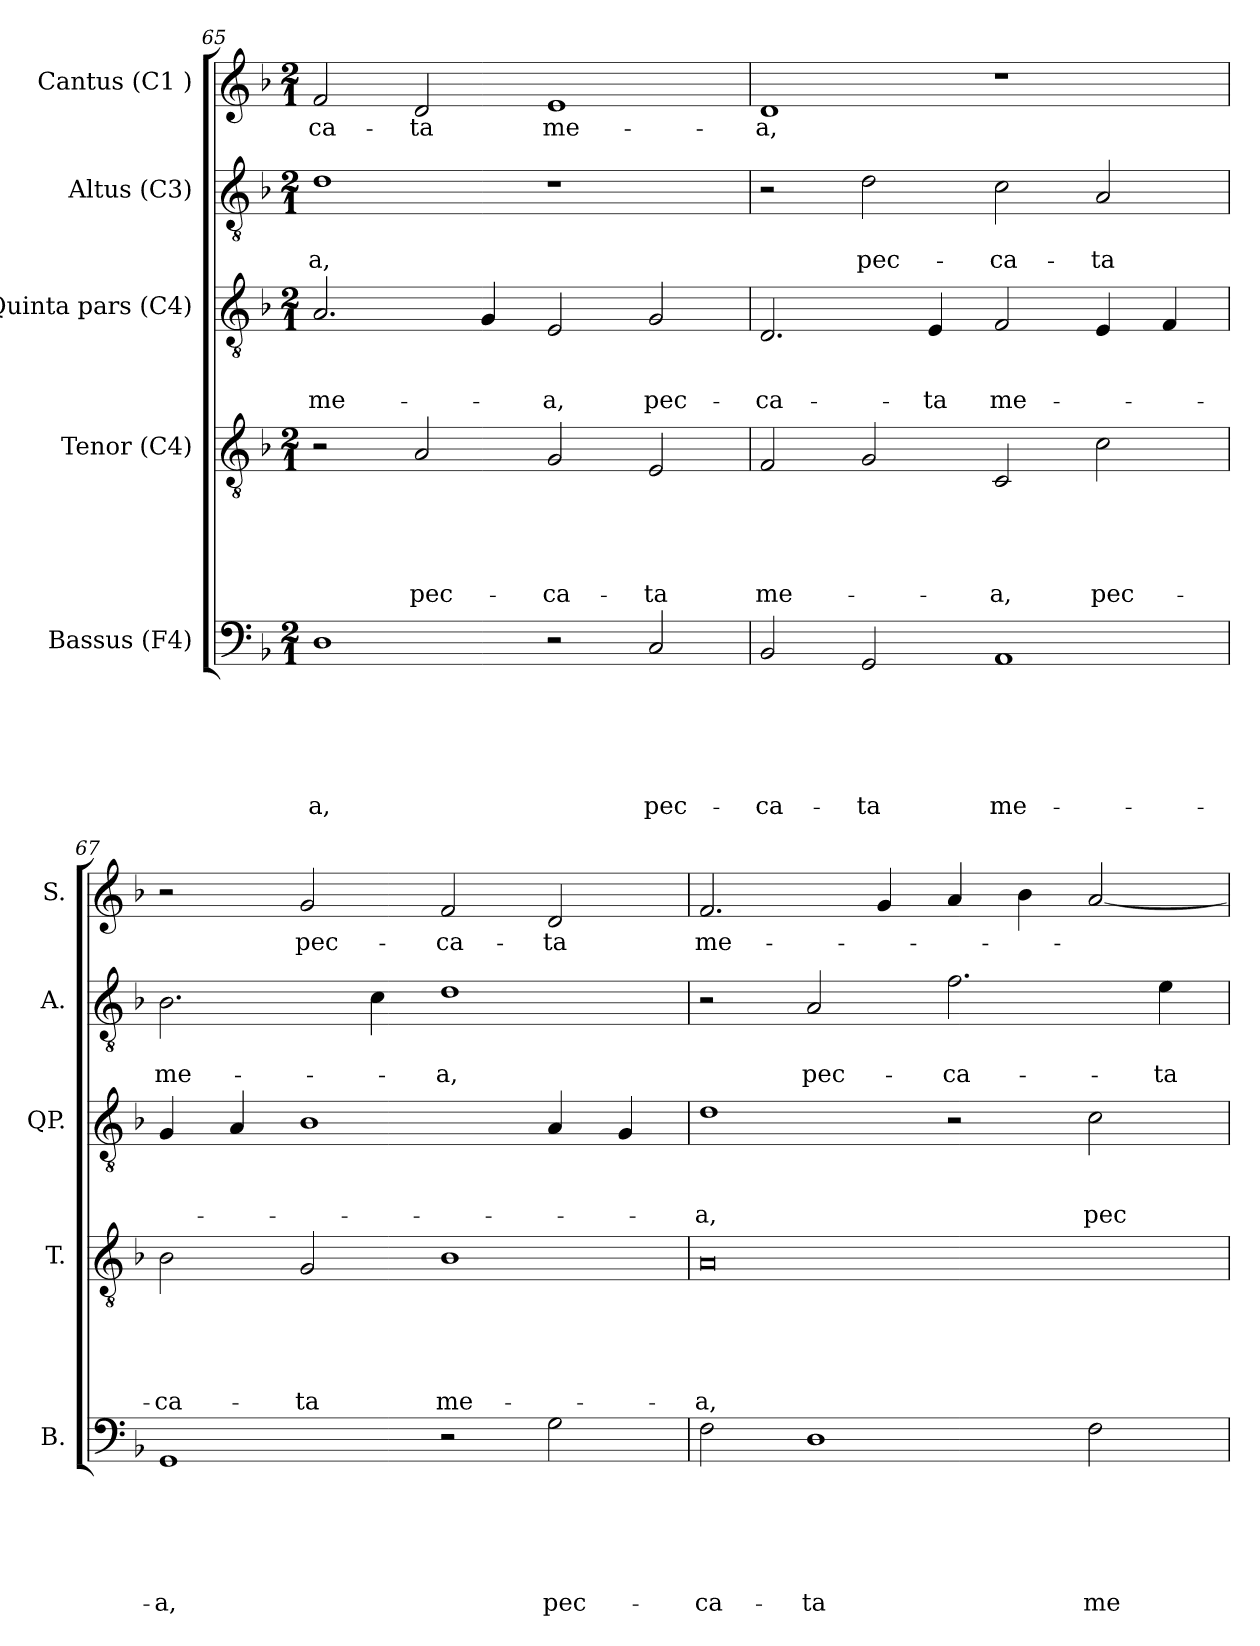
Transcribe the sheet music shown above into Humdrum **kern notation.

**kern	**text	**text	**text	**text	**text	**text	**kern	**text	**text	**text	**text	**text	**kern	**text	**text	**text	**kern	**text	**text	**kern	**text
*part5	*part5	*part5	*part5	*part5	*part5	*part5	*part4	*part4	*part4	*part4	*part4	*part4	*part3	*part3	*part3	*part3	*part2	*part2	*part2	*part1	*part1
*staff5	*staff5	*staff5	*staff5	*staff5	*staff5	*staff5	*staff4	*staff4	*staff4	*staff4	*staff4	*staff4	*staff3	*staff3	*staff3	*staff3	*staff2	*staff2	*staff2	*staff1	*staff1
*I"Bassus (F4)	*	*	*	*	*	*	*I"Tenor (C4)	*	*	*	*	*	*I"Quinta pars (C4)	*	*	*	*I"Altus (C3)	*	*	*I"Cantus (C1 )	*
*I'B.	*	*	*	*	*	*	*I'T.	*	*	*	*	*	*I'QP.	*	*	*	*I'A.	*	*	*I'S.	*
*clefF4	*	*	*	*	*	*	*clefGv2	*	*	*	*	*	*clefGv2	*	*	*	*clefGv2	*	*	*clefG2	*
*k[b-]	*	*	*	*	*	*	*k[b-]	*	*	*	*	*	*k[b-]	*	*	*	*k[b-]	*	*	*k[b-]	*
*F:	*	*	*	*	*	*	*F:	*	*	*	*	*	*F:	*	*	*	*F:	*	*	*F:	*
*M2/1	*	*	*	*	*	*	*M2/1	*	*	*	*	*	*M2/1	*	*	*	*M2/1	*	*	*M2/1	*
=65	=65	=65	=65	=65	=65	=65	=65	=65	=65	=65	=65	=65	=65	=65	=65	=65	=65	=65	=65	=65	=65
!	!	!	!	!	!	!LO:LY:b	!	!	!	!	!	!	!	!	!	!LO:LY:b	!	!	!LO:LY:b	!	!LO:LY:b:rj
1D	.	.	.	.	.	-a,	2r	.	.	.	.	.	2.A/	.	.	me-	1d	.	-a,	2f/	-ca-
!	!	!	!	!	!	!	!	!	!	!	!	!LO:LY:b:rj	!	!	!	!	!	!	!	!	!LO:LY:b:rj
.	.	.	.	.	.	.	2A/	.	.	.	.	pec-	.	.	.	.	.	.	.	2d/	-ta
.	.	.	.	.	.	.	.	.	.	.	.	.	4G/	.	.	.	.	.	.	.	.
!	!	!	!	!	!	!	!	!	!	!	!	!LO:LY:b:rj	!	!	!	!LO:LY:b	!	!	!	!	!LO:LY:b:rj
2r	.	.	.	.	.	.	2G/	.	.	.	.	-ca-	2E/	.	.	-a,	1r	.	.	1e	me-
!	!	!	!	!	!	!LO:LY:b	!	!	!	!	!	!LO:LY:b:rj	!	!	!	!LO:LY:b	!	!	!	!	!
2C/	.	.	.	.	.	pec-	2E/	.	.	.	.	-ta	2G/	.	.	pec-	.	.	.	.	.
=66	=66	=66	=66	=66	=66	=66	=66	=66	=66	=66	=66	=66	=66	=66	=66	=66	=66	=66	=66	=66	=66
!	!	!	!	!	!	!LO:LY:b	!	!	!	!	!	!LO:LY:b:rj	!	!	!	!LO:LY:b	!	!	!	!	!LO:LY:b:rj
2BB-/	.	.	.	.	.	-ca-	2F/	.	.	.	.	me-	2.D/	.	.	-ca-	2r	.	.	1d	-a,
!	!	!	!	!	!	!LO:LY:b	!	!	!	!	!	!	!	!	!	!	!	!	!LO:LY:b	!	!
2GG/	.	.	.	.	.	-ta	2G/	.	.	.	.	.	.	.	.	.	2d\	.	pec-	.	.
!	!	!	!	!	!	!	!	!	!	!	!	!	!	!	!	!LO:LY:b	!	!	!	!	!
.	.	.	.	.	.	.	.	.	.	.	.	.	4E/	.	.	-ta	.	.	.	.	.
!	!	!	!	!	!	!LO:LY:b	!	!	!	!	!	!LO:LY:b:rj	!	!	!	!LO:LY:b	!	!	!LO:LY:b	!	!
1AA	.	.	.	.	.	me-	2C/	.	.	.	.	-a,	2F/	.	.	me-	2c\	.	-ca-	1r	.
!	!	!	!	!	!	!	!	!	!	!	!	!LO:LY:b:rj	!	!	!	!	!	!	!LO:LY:b	!	!
.	.	.	.	.	.	.	2c\	.	.	.	.	pec-	4E/	.	.	.	2A/	.	-ta	.	.
.	.	.	.	.	.	.	.	.	.	.	.	.	4F/	.	.	.	.	.	.	.	.
!!LO:PB:g=z
=67	=67	=67	=67	=67	=67	=67	=67	=67	=67	=67	=67	=67	=67	=67	=67	=67	=67	=67	=67	=67	=67
!	!	!	!	!	!	!LO:LY:b	!	!	!	!	!	!LO:LY:b:rj	!	!	!	!	!	!	!LO:LY:b	!	!
1GG	.	.	.	.	.	-a,	2B-\	.	.	.	.	-ca-	4G/	.	.	.	2.B-\	.	me-	2r	.
.	.	.	.	.	.	.	.	.	.	.	.	.	4A/	.	.	.	.	.	.	.	.
!	!	!	!	!	!	!	!	!	!	!	!	!LO:LY:b:rj	!	!	!	!	!	!	!	!	!LO:LY:b:rj
.	.	.	.	.	.	.	2G/	.	.	.	.	-ta	1B-	.	.	.	.	.	.	2g/	pec-
.	.	.	.	.	.	.	.	.	.	.	.	.	.	.	.	.	4c\	.	.	.	.
!	!	!	!	!	!	!	!	!	!	!	!	!LO:LY:b:rj	!	!	!	!	!	!	!LO:LY:b	!	!LO:LY:b:rj
2r	.	.	.	.	.	.	1B-	.	.	.	.	me-	.	.	.	.	1d	.	-a,	2f/	-ca-
!	!	!	!	!	!	!LO:LY:b	!	!	!	!	!	!	!	!	!	!	!	!	!	!	!LO:LY:b:rj
2G\	.	.	.	.	.	pec-	.	.	.	.	.	.	4A/	.	.	.	.	.	.	2d/	-ta
.	.	.	.	.	.	.	.	.	.	.	.	.	4G/	.	.	.	.	.	.	.	.
=68	=68	=68	=68	=68	=68	=68	=68	=68	=68	=68	=68	=68	=68	=68	=68	=68	=68	=68	=68	=68	=68
!	!	!	!	!	!	!LO:LY:b	!	!	!	!	!	!LO:LY:b:rj	!	!	!	!LO:LY:b	!	!	!	!	!LO:LY:b:rj
2F\	.	.	.	.	.	-ca-	0A	.	.	.	.	-a,	1d	.	.	-a,	2r	.	.	2.f/	me-
!	!	!	!	!	!	!LO:LY:b	!	!	!	!	!	!	!	!	!	!	!	!	!LO:LY:b	!	!
1D	.	.	.	.	.	-ta	.	.	.	.	.	.	.	.	.	.	2A/	.	pec-	.	.
.	.	.	.	.	.	.	.	.	.	.	.	.	.	.	.	.	.	.	.	4g/	.
!	!	!	!	!	!	!	!	!	!	!	!	!	!	!	!	!	!	!	!LO:LY:b	!	!
.	.	.	.	.	.	.	.	.	.	.	.	.	2r	.	.	.	2.f\	.	-ca-	4a/	.
.	.	.	.	.	.	.	.	.	.	.	.	.	.	.	.	.	.	.	.	4b-\	.
!	!	!	!	!	!	!LO:LY:b	!	!	!	!	!	!	!	!	!	!LO:LY:b	!	!	!	!	!
2F\	.	.	.	.	.	me-	.	.	.	.	.	.	2c\	.	.	pec-	.	.	.	[<2a/	.
!	!	!	!	!	!	!	!	!	!	!	!	!	!	!	!	!	!	!	!LO:LY:b	!	!
.	.	.	.	.	.	.	.	.	.	.	.	.	.	.	.	.	4e\	.	-ta	.	.
=	=	=	=	=	=	=	=	=	=	=	=	=	=	=	=	=	=	=	=	=	=
*-	*-	*-	*-	*-	*-	*-	*-	*-	*-	*-	*-	*-	*-	*-	*-	*-	*-	*-	*-	*-	*-
